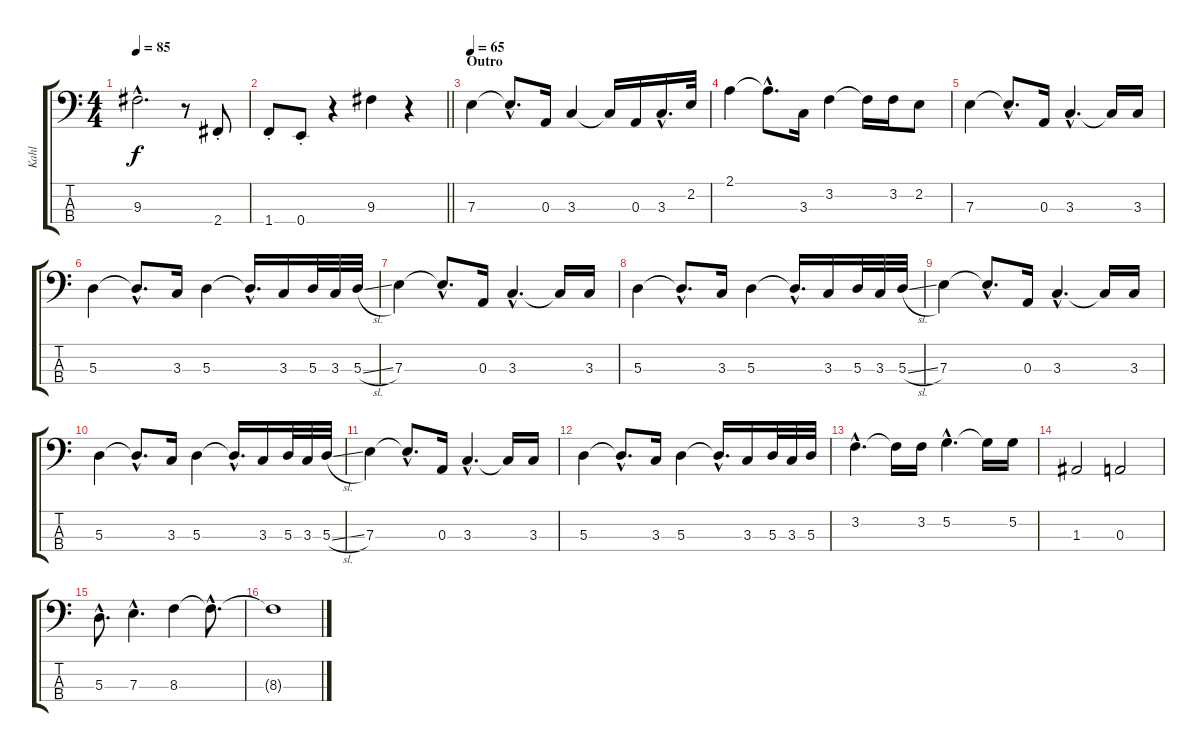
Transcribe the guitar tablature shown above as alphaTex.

\track ("Kahl" "Kahl") {instrument electricbassfinger}
\staff {score tabs}
\tuning (G2 D2 A1 E1) {hide}
\ts (4 4)
\tempo 85
\clef f4
\ks c
9.3{hac}.2{d dy f} r.8 2.4{st}.8 |
\barLineRight lightlight
1.4{st}.8 0.4{st}.8 r.4 9.3.4 r.4 |
\section ("" "Outro")
\tempo 65
7.3.4{volume 14} 7.3{hac t}.8{d} 0.3.16 3.3.4 3.3{t}.16 0.3.16 3.3{hac}.16{d} 2.2.32 |
2.1.4 2.1{hac t}.8{d} 3.3.16 3.2.4 3.2{t}.16 3.2.16 2.2.8 |
7.3.4 7.3{hac t}.8{d} 0.3.16 3.3{hac}.4{d} 3.3{t}.16 3.3.16 |
5.3.4 5.3{hac t}.8{d} 3.3.16 5.3.4 5.3{hac t}.16{d} 3.3.16 5.3.32 3.3.32 5.3{sl}.32 |
7.3.4 7.3{hac t}.8{d} 0.3.16 3.3{hac}.4{d} 3.3{t}.16 3.3.16 |
5.3.4 5.3{hac t}.8{d} 3.3.16 5.3.4 5.3{hac t}.16{d} 3.3.16 5.3.32 3.3.32 5.3{sl}.32 |
7.3.4 7.3{hac t}.8{d} 0.3.16 3.3{hac}.4{d} 3.3{t}.16 3.3.16 |
5.3.4 5.3{hac t}.8{d} 3.3.16 5.3.4 5.3{hac t}.16{d} 3.3.16 5.3.32 3.3.32 5.3{sl}.32 |
7.3.4 7.3{hac t}.8{d} 0.3.16 3.3{hac}.4{d} 3.3{t}.16 3.3.16 |
5.3.4 5.3{hac t}.8{d} 3.3.16 5.3.4 5.3{hac t}.16{d} 3.3.16 5.3.32 3.3.32 5.3.32 |
3.2{hac}.4{d} 3.2{t}.16 3.2.16 5.2{hac}.4{d} 5.2{t}.16 5.2.16 |
1.3.2 0.3.2 |
5.3{hac}.8{d} 7.3{hac}.4{d} 8.3.4 8.3{hac t}.8{d} |
8.3{t}.1{volume 6}
